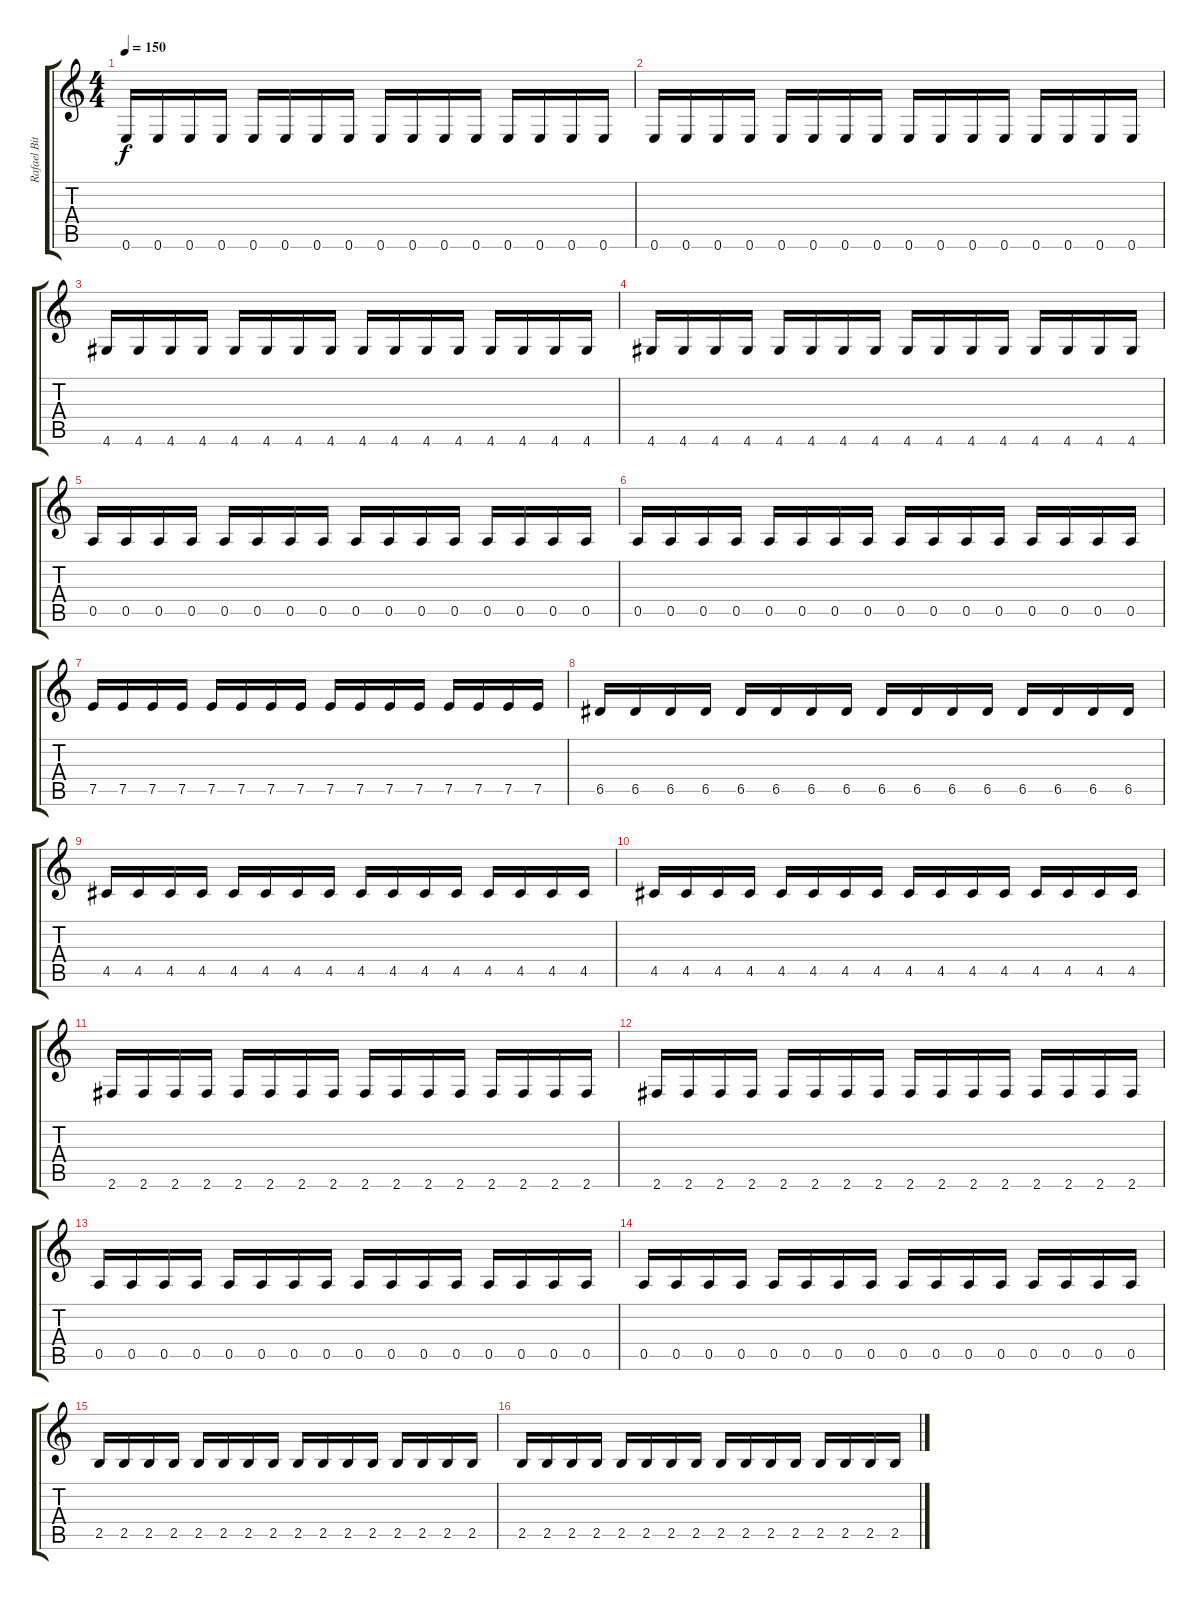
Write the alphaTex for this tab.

\track ("Rafael Bittencourt" "Rafael Bit") {instrument distortionguitar}
\staff {score tabs}
\tuning (E4 B3 G3 D3 A2 E2) {hide}
\ts (4 4)
\tempo 150
\clef g2
\ks c
0.6.16{dy f} 0.6.16 0.6.16 0.6.16 0.6.16 0.6.16 0.6.16 0.6.16 0.6.16 0.6.16 0.6.16 0.6.16 0.6.16 0.6.16 0.6.16 0.6.16 |
0.6.16 0.6.16 0.6.16 0.6.16 0.6.16 0.6.16 0.6.16 0.6.16 0.6.16 0.6.16 0.6.16 0.6.16 0.6.16 0.6.16 0.6.16 0.6.16 |
4.6.16 4.6.16 4.6.16 4.6.16 4.6.16 4.6.16 4.6.16 4.6.16 4.6.16 4.6.16 4.6.16 4.6.16 4.6.16 4.6.16 4.6.16 4.6.16 |
4.6.16 4.6.16 4.6.16 4.6.16 4.6.16 4.6.16 4.6.16 4.6.16 4.6.16 4.6.16 4.6.16 4.6.16 4.6.16 4.6.16 4.6.16 4.6.16 |
0.5.16 0.5.16 0.5.16 0.5.16 0.5.16 0.5.16 0.5.16 0.5.16 0.5.16 0.5.16 0.5.16 0.5.16 0.5.16 0.5.16 0.5.16 0.5.16 |
0.5.16 0.5.16 0.5.16 0.5.16 0.5.16 0.5.16 0.5.16 0.5.16 0.5.16 0.5.16 0.5.16 0.5.16 0.5.16 0.5.16 0.5.16 0.5.16 |
7.5.16 7.5.16 7.5.16 7.5.16 7.5.16 7.5.16 7.5.16 7.5.16 7.5.16 7.5.16 7.5.16 7.5.16 7.5.16 7.5.16 7.5.16 7.5.16 |
6.5.16 6.5.16 6.5.16 6.5.16 6.5.16 6.5.16 6.5.16 6.5.16 6.5.16 6.5.16 6.5.16 6.5.16 6.5.16 6.5.16 6.5.16 6.5.16 |
4.5.16 4.5.16 4.5.16 4.5.16 4.5.16 4.5.16 4.5.16 4.5.16 4.5.16 4.5.16 4.5.16 4.5.16 4.5.16 4.5.16 4.5.16 4.5.16 |
4.5.16 4.5.16 4.5.16 4.5.16 4.5.16 4.5.16 4.5.16 4.5.16 4.5.16 4.5.16 4.5.16 4.5.16 4.5.16 4.5.16 4.5.16 4.5.16 |
2.6.16 2.6.16 2.6.16 2.6.16 2.6.16 2.6.16 2.6.16 2.6.16 2.6.16 2.6.16 2.6.16 2.6.16 2.6.16 2.6.16 2.6.16 2.6.16 |
2.6.16 2.6.16 2.6.16 2.6.16 2.6.16 2.6.16 2.6.16 2.6.16 2.6.16 2.6.16 2.6.16 2.6.16 2.6.16 2.6.16 2.6.16 2.6.16 |
0.5.16 0.5.16 0.5.16 0.5.16 0.5.16 0.5.16 0.5.16 0.5.16 0.5.16 0.5.16 0.5.16 0.5.16 0.5.16 0.5.16 0.5.16 0.5.16 |
0.5.16 0.5.16 0.5.16 0.5.16 0.5.16 0.5.16 0.5.16 0.5.16 0.5.16 0.5.16 0.5.16 0.5.16 0.5.16 0.5.16 0.5.16 0.5.16 |
2.5.16 2.5.16 2.5.16 2.5.16 2.5.16 2.5.16 2.5.16 2.5.16 2.5.16 2.5.16 2.5.16 2.5.16 2.5.16 2.5.16 2.5.16 2.5.16 |
2.5.16 2.5.16 2.5.16 2.5.16 2.5.16 2.5.16 2.5.16 2.5.16 2.5.16 2.5.16 2.5.16 2.5.16 2.5.16 2.5.16 2.5.16 2.5.16
